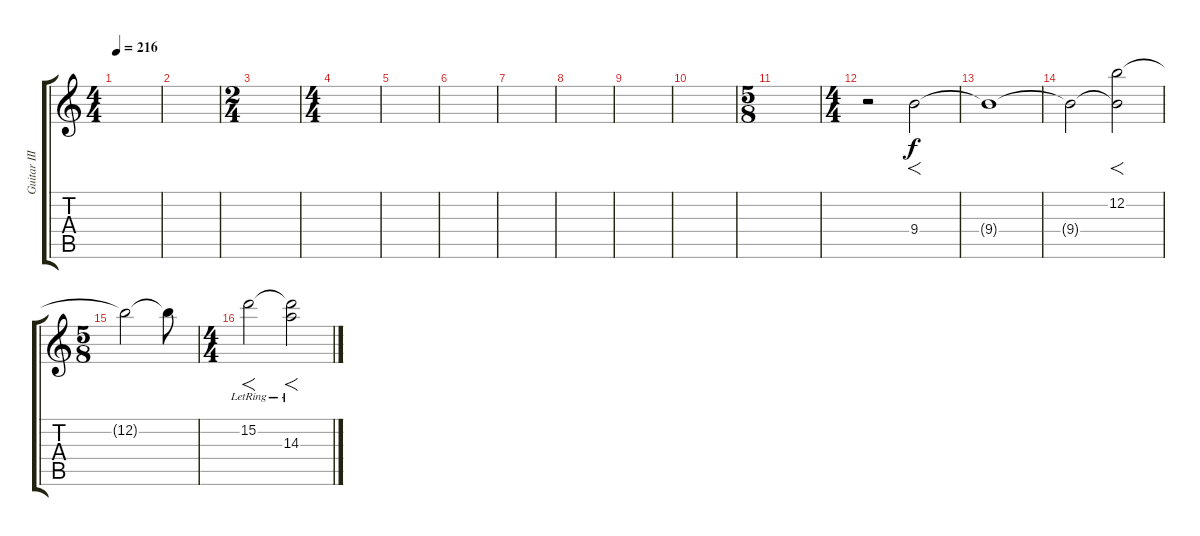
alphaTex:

\track ("Guitar III" "Guitar III") {instrument distortionguitar}
\staff {score tabs}
\tuning (E4 B3 G3 D3 A2 E2) {hide}
\ts (4 4)
\tempo 216
\clef g2
\ks c
|
|
\ts (2 4)
|
\ts (4 4)
|
|
|
|
|
|
|
\ts (5 8)
|
\ts (4 4)
r.2 9.4.2{f} |
9.4{t}.1 |
9.4{t}.2 (12.2 9.4{t}).2{f} |
\ts (5 8)
12.2{t}.2 12.2{t}.8 |
\ts (4 4)
15.2{lr}.2{f} (15.2{t} 14.3{lr}).2{f}
